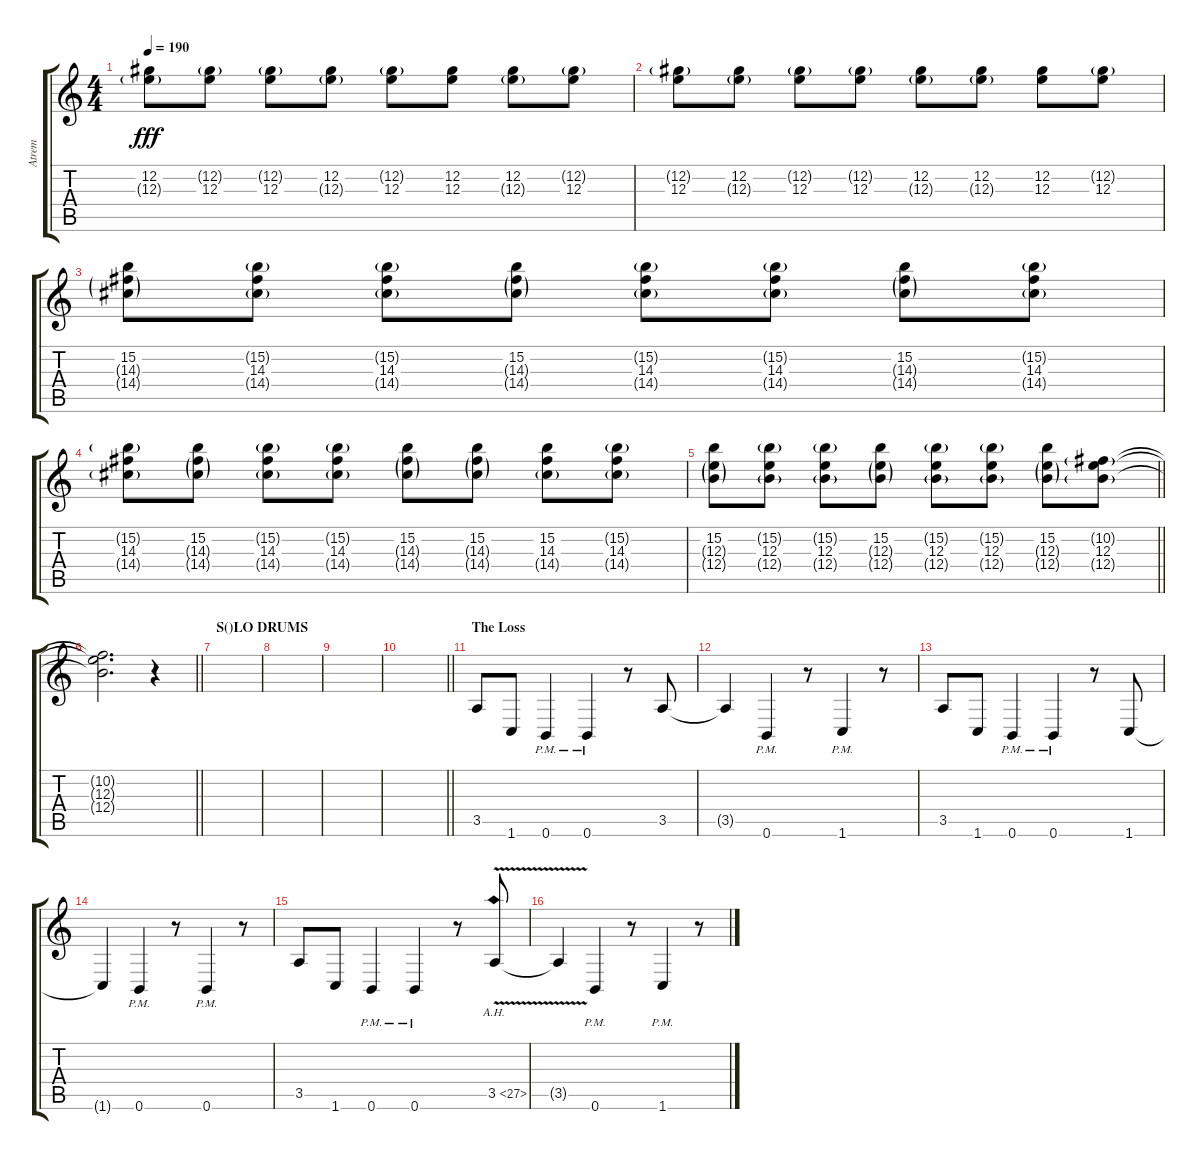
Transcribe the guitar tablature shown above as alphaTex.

\track ("Atrem" "Atrem") {instrument overdrivenguitar}
\staff {score tabs}
\tuning (Db4 Ab3 E3 B2 Gb2 B1) {hide}
\ts (4 4)
\tempo 190
\clef g2
\ks c
(12.2 12.3{g}).8{dy fff} (12.2{g} 12.3).8 (12.2{g} 12.3).8 (12.2 12.3{g}).8 (12.2{g} 12.3).8 (12.2 12.3).8 (12.2 12.3{g}).8 (12.2{g} 12.3).8 |
(12.2{g} 12.3).8 (12.2 12.3{g}).8 (12.2{g} 12.3).8 (12.2{g} 12.3).8 (12.2 12.3{g}).8 (12.2 12.3{g}).8 (12.2 12.3).8 (12.2{g} 12.3).8 |
(15.2 14.3{g} 14.4{g}).8 (15.2{g} 14.3 14.4{g}).8 (15.2{g} 14.3 14.4{g}).8 (15.2 14.3{g} 14.4{g}).8 (15.2{g} 14.3 14.4{g}).8 (15.2{g} 14.3 14.4{g}).8 (15.2 14.3{g} 14.4{g}).8 (15.2{g} 14.3 14.4{g}).8 |
(15.2{g} 14.3 14.4{g}).8 (15.2 14.3{g} 14.4{g}).8 (15.2{g} 14.3 14.4{g}).8 (15.2{g} 14.3 14.4{g}).8 (15.2 14.3{g} 14.4{g}).8 (15.2 14.3{g} 14.4{g}).8 (15.2 14.3 14.4{g}).8 (15.2{g} 14.3 14.4{g}).8 |
\barLineRight lightlight
(15.2 12.3{g} 12.4{g}).8 (15.2{g} 12.3 12.4{g}).8 (15.2{g} 12.3 12.4{g}).8 (15.2 12.3{g} 12.4{g}).8 (15.2{g} 12.3 12.4{g}).8 (15.2{g} 12.3 12.4{g}).8 (15.2 12.3{g} 12.4{g}).8 (10.2{g} 12.3 12.4{g}).8 |
\section ("" "")
\barLineRight lightlight
(10.2{t} 12.3{t} 12.4{t}).2{d} r.4 |
\section ("" "S()LO DRUMS")
|
|
|
\barLineRight lightlight
|
\section ("" "The Loss")
3.5.8{volume 16} 1.6.8 0.6{pm}.4 0.6{pm}.4 r.8 3.5.8 |
3.5{t}.4 0.6{pm}.4 r.8 1.6{pm}.4 r.8 |
3.5.8 1.6.8 0.6{pm}.4 0.6{pm}.4 r.8 1.6.8 |
1.6{t}.4 0.6{pm}.4 r.8 0.6{pm}.4 r.8 |
3.5.8 1.6.8 0.6{pm}.4 0.6{pm}.4 r.8 3.5{ah 24 v}.8 |
3.5{t}.4 0.6{pm}.4 r.8 1.6{pm}.4 r.8
